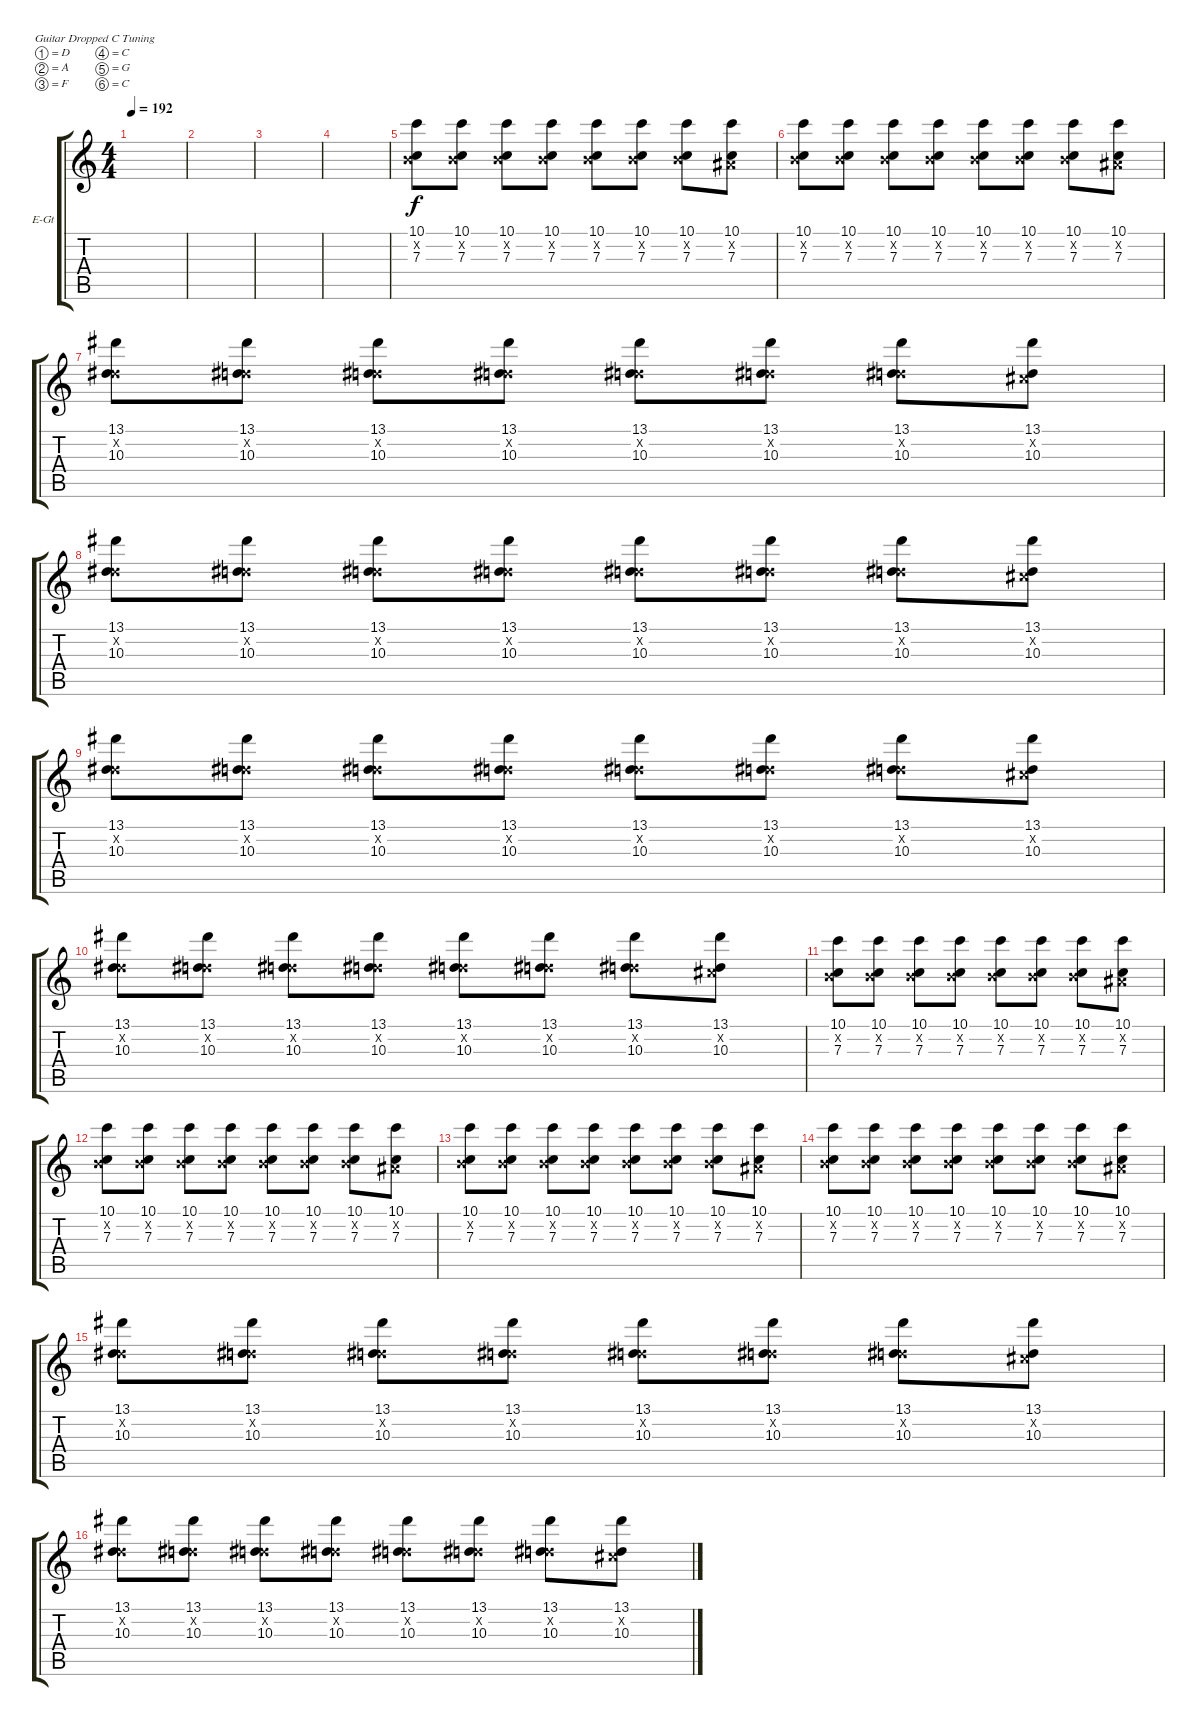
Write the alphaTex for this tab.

\defaultSystemsLayout 4
\bracketExtendMode groupsimilarinstruments
\firstSystemTrackNameOrientation horizontal
\otherSystemsTrackNameOrientation horizontal
\track ("Electric Guitar" "E-Gt") {instrument distortionguitar}
\staff {score tabs}
\tuning (D4 A3 F3 C3 G2 C2)
\ts (4 4)
\tempo 192
\clef g2
\scale
0.485477
\ks c
|
\scale
0.257261 |
\scale
0.257261 |
\scale
0.333333 |
\scale
0.333333 (10.1 2.2{x} 7.3).8 (10.1 2.2{x} 7.3).8 (10.1 2.2{x} 7.3).8 (10.1 2.2{x} 7.3).8 (10.1 2.2{x} 7.3).8 (10.1 2.2{x} 7.3).8 (10.1 2.2{x} 7.3).8 (10.1 1.2{x} 7.3).8 |
\scale
0.333333 (10.1 2.2{x} 7.3).8 (10.1 2.2{x} 7.3).8 (10.1 2.2{x} 7.3).8 (10.1 2.2{x} 7.3).8 (10.1 2.2{x} 7.3).8 (10.1 2.2{x} 7.3).8 (10.1 2.2{x} 7.3).8 (10.1 1.2{x} 7.3).8 |
\scale
0.333333 (13.1 5.2{x} 10.3).8 (13.1 5.2{x} 10.3).8 (13.1 5.2{x} 10.3).8 (13.1 5.2{x} 10.3).8 (13.1 5.2{x} 10.3).8 (13.1 5.2{x} 10.3).8 (13.1 5.2{x} 10.3).8 (13.1 4.2{x} 10.3).8 |
\scale
0.333333 (13.1 5.2{x} 10.3).8 (13.1 5.2{x} 10.3).8 (13.1 5.2{x} 10.3).8 (13.1 5.2{x} 10.3).8 (13.1 5.2{x} 10.3).8 (13.1 5.2{x} 10.3).8 (13.1 5.2{x} 10.3).8 (13.1 4.2{x} 10.3).8 |
\scale
0.333333 (13.1 5.2{x} 10.3).8 (13.1 5.2{x} 10.3).8 (13.1 5.2{x} 10.3).8 (13.1 5.2{x} 10.3).8 (13.1 5.2{x} 10.3).8 (13.1 5.2{x} 10.3).8 (13.1 5.2{x} 10.3).8 (13.1 4.2{x} 10.3).8 |
\scale
0.333333 (13.1 5.2{x} 10.3).8 (13.1 5.2{x} 10.3).8 (13.1 5.2{x} 10.3).8 (13.1 5.2{x} 10.3).8 (13.1 5.2{x} 10.3).8 (13.1 5.2{x} 10.3).8 (13.1 5.2{x} 10.3).8 (13.1 4.2{x} 10.3).8 |
\scale
0.333333 (10.1 2.2{x} 7.3).8 (10.1 2.2{x} 7.3).8 (10.1 2.2{x} 7.3).8 (10.1 2.2{x} 7.3).8 (10.1 2.2{x} 7.3).8 (10.1 2.2{x} 7.3).8 (10.1 2.2{x} 7.3).8 (10.1 1.2{x} 7.3).8 |
\scale
0.333333 (10.1 2.2{x} 7.3).8 (10.1 2.2{x} 7.3).8 (10.1 2.2{x} 7.3).8 (10.1 2.2{x} 7.3).8 (10.1 2.2{x} 7.3).8 (10.1 2.2{x} 7.3).8 (10.1 2.2{x} 7.3).8 (10.1 1.2{x} 7.3).8 |
\scale
0.333333 (10.1 2.2{x} 7.3).8 (10.1 2.2{x} 7.3).8 (10.1 2.2{x} 7.3).8 (10.1 2.2{x} 7.3).8 (10.1 2.2{x} 7.3).8 (10.1 2.2{x} 7.3).8 (10.1 2.2{x} 7.3).8 (10.1 1.2{x} 7.3).8 |
\scale
0.333333 (10.1 2.2{x} 7.3).8 (10.1 2.2{x} 7.3).8 (10.1 2.2{x} 7.3).8 (10.1 2.2{x} 7.3).8 (10.1 2.2{x} 7.3).8 (10.1 2.2{x} 7.3).8 (10.1 2.2{x} 7.3).8 (10.1 1.2{x} 7.3).8 |
\scale
0.333333 (13.1 5.2{x} 10.3).8 (13.1 5.2{x} 10.3).8 (13.1 5.2{x} 10.3).8 (13.1 5.2{x} 10.3).8 (13.1 5.2{x} 10.3).8 (13.1 5.2{x} 10.3).8 (13.1 5.2{x} 10.3).8 (13.1 4.2{x} 10.3).8 |
\scale
0.333333 (13.1 5.2{x} 10.3).8 (13.1 5.2{x} 10.3).8 (13.1 5.2{x} 10.3).8 (13.1 5.2{x} 10.3).8 (13.1 5.2{x} 10.3).8 (13.1 5.2{x} 10.3).8 (13.1 5.2{x} 10.3).8 (13.1 4.2{x} 10.3).8
